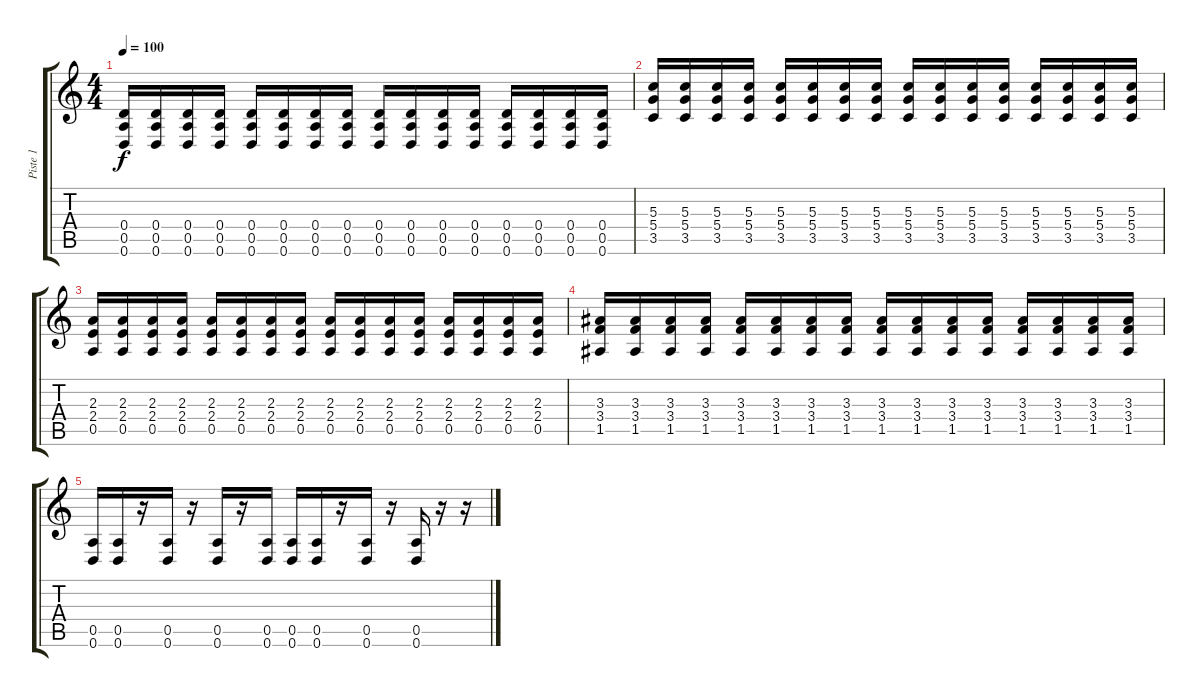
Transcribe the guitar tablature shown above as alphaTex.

\track ("Piste 1" "Piste 1") {instrument distortionguitar}
\staff {score tabs}
\tuning (E4 B3 G3 D3 A2 D2) {hide}
\ts (4 4)
\tempo 100
\clef g2
\ks c
(0.4 0.5 0.6).16{dy f} (0.4 0.5 0.6).16 (0.4 0.5 0.6).16 (0.4 0.5 0.6).16 (0.4 0.5 0.6).16 (0.4 0.5 0.6).16 (0.4 0.5 0.6).16 (0.4 0.5 0.6).16 (0.4 0.5 0.6).16 (0.4 0.5 0.6).16 (0.4 0.5 0.6).16 (0.4 0.5 0.6).16 (0.4 0.5 0.6).16 (0.4 0.5 0.6).16 (0.4 0.5 0.6).16 (0.4 0.5 0.6).16 |
(5.3 5.4 3.5).16 (5.3 5.4 3.5).16 (5.3 5.4 3.5).16 (5.3 5.4 3.5).16 (5.3 5.4 3.5).16 (5.3 5.4 3.5).16 (5.3 5.4 3.5).16 (5.3 5.4 3.5).16 (5.3 5.4 3.5).16 (5.3 5.4 3.5).16 (5.3 5.4 3.5).16 (5.3 5.4 3.5).16 (5.3 5.4 3.5).16 (5.3 5.4 3.5).16 (5.3 5.4 3.5).16 (5.3 5.4 3.5).16 |
(2.3 2.4 0.5).16 (2.3 2.4 0.5).16 (2.3 2.4 0.5).16 (2.3 2.4 0.5).16 (2.3 2.4 0.5).16 (2.3 2.4 0.5).16 (2.3 2.4 0.5).16 (2.3 2.4 0.5).16 (2.3 2.4 0.5).16 (2.3 2.4 0.5).16 (2.3 2.4 0.5).16 (2.3 2.4 0.5).16 (2.3 2.4 0.5).16 (2.3 2.4 0.5).16 (2.3 2.4 0.5).16 (2.3 2.4 0.5).16 |
(3.3 3.4 1.5).16 (3.3 3.4 1.5).16 (3.3 3.4 1.5).16 (3.3 3.4 1.5).16 (3.3 3.4 1.5).16 (3.3 3.4 1.5).16 (3.3 3.4 1.5).16 (3.3 3.4 1.5).16 (3.3 3.4 1.5).16 (3.3 3.4 1.5).16 (3.3 3.4 1.5).16 (3.3 3.4 1.5).16 (3.3 3.4 1.5).16 (3.3 3.4 1.5).16 (3.3 3.4 1.5).16 (3.3 3.4 1.5).16 |
(0.5 0.6).16 (0.5 0.6).16 r.16 (0.5 0.6).16 r.16 (0.5 0.6).16 r.16 (0.5 0.6).16 (0.5 0.6).16 (0.5 0.6).16 r.16 (0.5 0.6).16 r.16 (0.5 0.6).16 r.16 r.16
